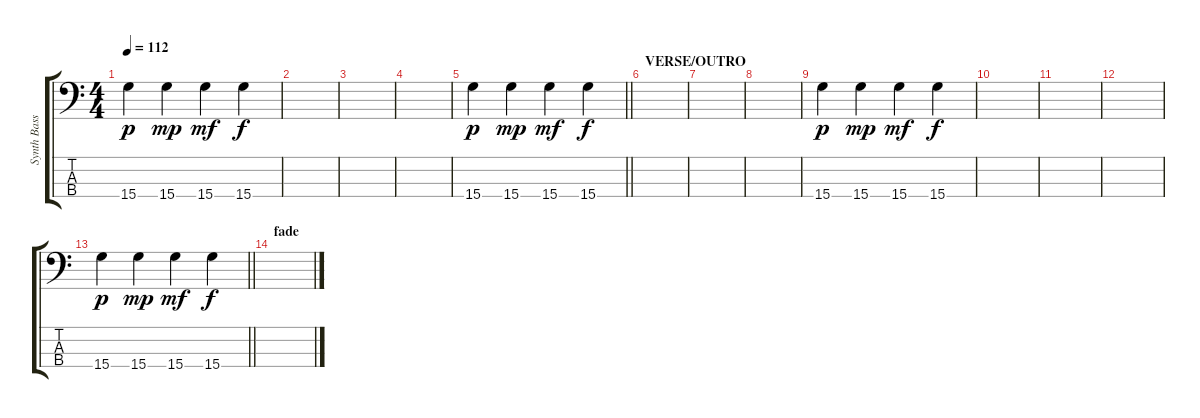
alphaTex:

\track ("Synth Bass" "Synth Bass") {instrument synthbass1}
\staff {score tabs}
\tuning (G2 D2 A1 E1) {hide}
\ts (4 4)
\tempo 112
\clef f4
\ks c
15.4.4{dy p} 15.4.4{dy mp} 15.4.4{dy mf} 15.4.4{dy f} |
|
|
|
\barLineRight lightlight
15.4.4{dy p} 15.4.4{dy mp} 15.4.4{dy mf} 15.4.4{dy f} |
\section ("" "VERSE/OUTRO")
|
|
|
15.4.4{dy p} 15.4.4{dy mp} 15.4.4{dy mf} 15.4.4{dy f} |
|
|
|
\barLineRight lightlight
15.4.4{dy p} 15.4.4{dy mp} 15.4.4{dy mf} 15.4.4{dy f} |
\section ("" "fade")
